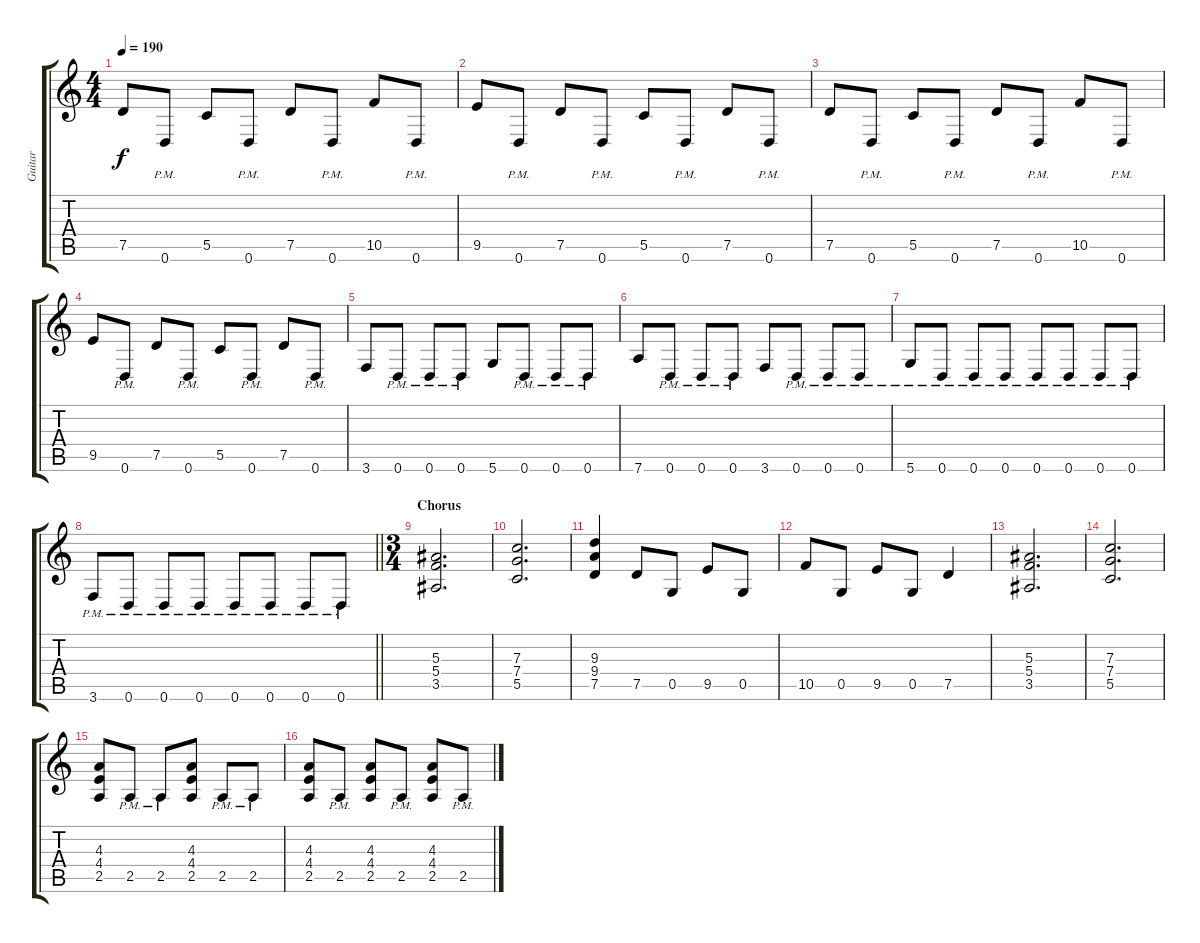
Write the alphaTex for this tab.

\track ("Guitar" "Guitar") {instrument distortionguitar}
\staff {score tabs}
\tuning (D4 A3 F3 C3 G2 D2) {hide}
\ts (4 4)
\tempo 190
\clef g2
\ks c
7.5.8{dy f} 0.6{pm}.8 5.5.8 0.6{pm}.8 7.5.8 0.6{pm}.8 10.5.8 0.6{pm}.8 |
9.5.8 0.6{pm}.8 7.5.8 0.6{pm}.8 5.5.8 0.6{pm}.8 7.5.8 0.6{pm}.8 |
7.5.8 0.6{pm}.8 5.5.8 0.6{pm}.8 7.5.8 0.6{pm}.8 10.5.8 0.6{pm}.8 |
9.5.8 0.6{pm}.8 7.5.8 0.6{pm}.8 5.5.8 0.6{pm}.8 7.5.8 0.6{pm}.8 |
3.6.8 0.6{pm}.8 0.6{pm}.8 0.6{pm}.8 5.6.8 0.6{pm}.8 0.6{pm}.8 0.6{pm}.8 |
7.6.8 0.6{pm}.8 0.6{pm}.8 0.6{pm}.8 3.6.8 0.6{pm}.8 0.6{pm}.8 0.6{pm}.8 |
5.6{pm}.8 0.6{pm}.8 0.6{pm}.8 0.6{pm}.8 0.6{pm}.8 0.6{pm}.8 0.6{pm}.8 0.6{pm}.8 |
\barLineRight lightlight
3.6{pm}.8 0.6{pm}.8 0.6{pm}.8 0.6{pm}.8 0.6{pm}.8 0.6{pm}.8 0.6{pm}.8 0.6{pm}.8 |
\ts (3 4)
\section ("" "Chorus")
(5.3 5.4 3.5).2{d volume 15 balance 8} |
(7.3 7.4 5.5).2{d} |
(9.3 9.4 7.5).4 7.5.8 0.5.8 9.5.8 0.5.8 |
10.5.8 0.5.8 9.5.8 0.5.8 7.5.4 |
(5.3 5.4 3.5).2{d} |
(7.3 7.4 5.5).2{d} |
(4.3 4.4 2.5).8 2.5{pm}.8 2.5{pm}.8 (4.3 4.4 2.5).8 2.5{pm}.8 2.5{pm}.8 |
(4.3 4.4 2.5).8 2.5{pm}.8 (4.3 4.4 2.5).8 2.5{pm}.8 (4.3 4.4 2.5).8 2.5{pm}.8
